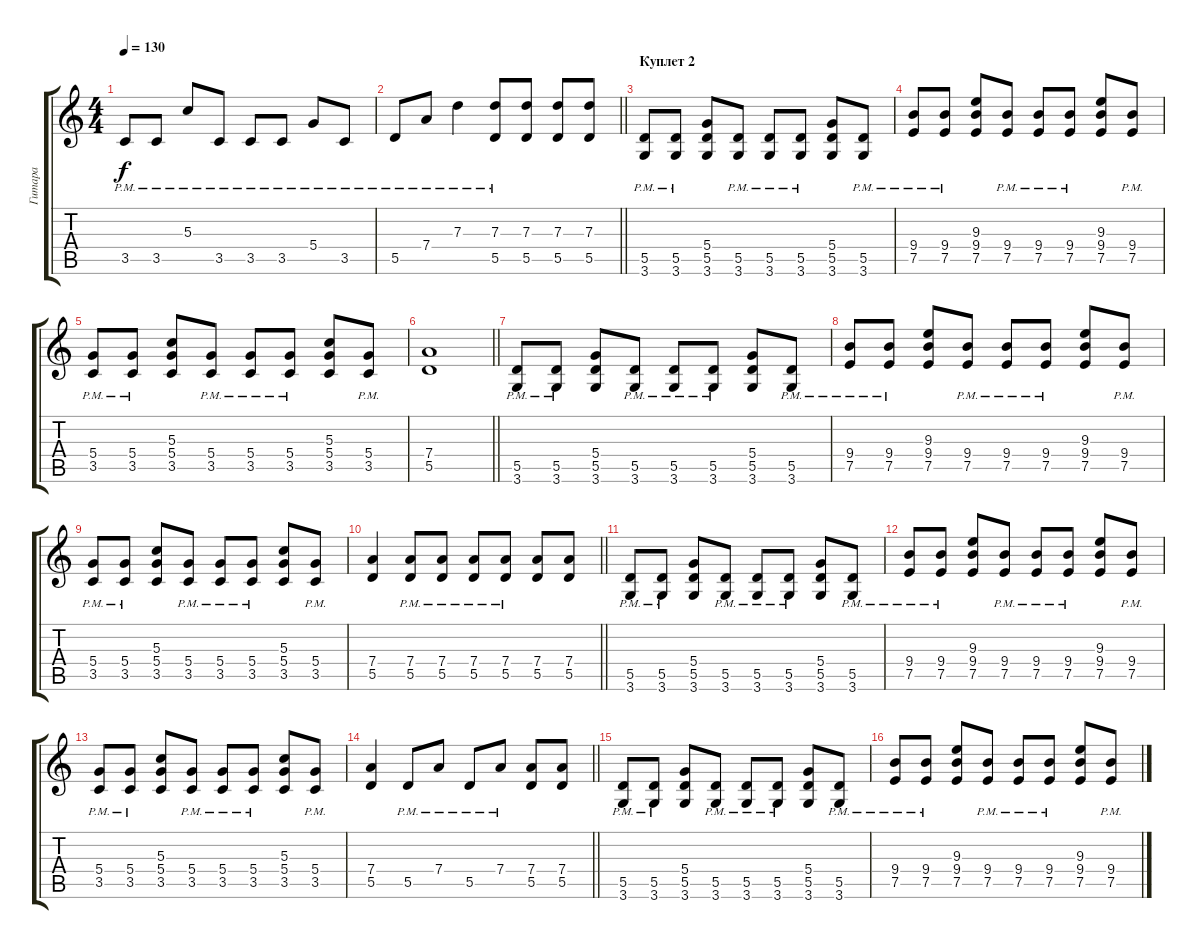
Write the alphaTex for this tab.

\track ("Гитара" "Гитара") {instrument distortionguitar}
\staff {score tabs}
\tuning (E4 B3 G3 D3 A2 E2) {hide}
\ts (4 4)
\tempo 130
\clef g2
\ks c
3.5{pm}.8{dy f} 3.5{pm}.8 5.3{pm}.8 3.5{pm}.8 3.5{pm}.8 3.5{pm}.8 5.4{pm}.8 3.5{pm}.8 |
\barLineRight lightlight
5.5{pm}.8 7.4{pm}.8 7.3{pm}.4 (7.3{pm} 5.5{pm}).8 (7.3 5.5).8 (7.3 5.5).8 (7.3 5.5).8 |
\section ("" "Куплет 2")
(5.5{pm} 3.6{pm}).8 (5.5{pm} 3.6{pm}).8 (5.4 5.5 3.6).8 (5.5{pm} 3.6{pm}).8 (5.5{pm} 3.6{pm}).8 (5.5{pm} 3.6{pm}).8 (5.4 5.5 3.6).8 (5.5{pm} 3.6{pm}).8 |
(9.4{pm} 7.5{pm}).8 (9.4{pm} 7.5{pm}).8 (9.3 9.4 7.5).8 (9.4{pm} 7.5{pm}).8 (9.4{pm} 7.5{pm}).8 (9.4{pm} 7.5{pm}).8 (9.3 9.4 7.5).8 (9.4{pm} 7.5{pm}).8 |
(5.4{pm} 3.5{pm}).8 (5.4{pm} 3.5{pm}).8 (5.3 5.4 3.5).8 (5.4{pm} 3.5{pm}).8 (5.4{pm} 3.5{pm}).8 (5.4{pm} 3.5{pm}).8 (5.3 5.4 3.5).8 (5.4{pm} 3.5{pm}).8 |
\barLineRight lightlight
(7.4 5.5).1 |
(5.5{pm} 3.6{pm}).8 (5.5{pm} 3.6{pm}).8 (5.4 5.5 3.6).8 (5.5{pm} 3.6{pm}).8 (5.5{pm} 3.6{pm}).8 (5.5{pm} 3.6{pm}).8 (5.4 5.5 3.6).8 (5.5{pm} 3.6{pm}).8 |
(9.4{pm} 7.5{pm}).8 (9.4{pm} 7.5{pm}).8 (9.3 9.4 7.5).8 (9.4{pm} 7.5{pm}).8 (9.4{pm} 7.5{pm}).8 (9.4{pm} 7.5{pm}).8 (9.3 9.4 7.5).8 (9.4{pm} 7.5{pm}).8 |
(5.4{pm} 3.5{pm}).8 (5.4{pm} 3.5{pm}).8 (5.3 5.4 3.5).8 (5.4{pm} 3.5{pm}).8 (5.4{pm} 3.5{pm}).8 (5.4{pm} 3.5{pm}).8 (5.3 5.4 3.5).8 (5.4{pm} 3.5{pm}).8 |
\barLineRight lightlight
(7.4 5.5).4 (7.4{pm} 5.5{pm}).8 (7.4{pm} 5.5{pm}).8 (7.4{pm} 5.5{pm}).8 (7.4{pm} 5.5{pm}).8 (7.4 5.5).8 (7.4 5.5).8 |
(5.5{pm} 3.6{pm}).8 (5.5{pm} 3.6{pm}).8 (5.4 5.5 3.6).8 (5.5{pm} 3.6{pm}).8 (5.5{pm} 3.6{pm}).8 (5.5{pm} 3.6{pm}).8 (5.4 5.5 3.6).8 (5.5{pm} 3.6{pm}).8 |
(9.4{pm} 7.5{pm}).8 (9.4{pm} 7.5{pm}).8 (9.3 9.4 7.5).8 (9.4{pm} 7.5{pm}).8 (9.4{pm} 7.5{pm}).8 (9.4{pm} 7.5{pm}).8 (9.3 9.4 7.5).8 (9.4{pm} 7.5{pm}).8 |
(5.4{pm} 3.5{pm}).8 (5.4{pm} 3.5{pm}).8 (5.3 5.4 3.5).8 (5.4{pm} 3.5{pm}).8 (5.4{pm} 3.5{pm}).8 (5.4{pm} 3.5{pm}).8 (5.3 5.4 3.5).8 (5.4{pm} 3.5{pm}).8 |
\barLineRight lightlight
(7.4 5.5).4 5.5{pm}.8 7.4{pm}.8 5.5{pm}.8 7.4{pm}.8 (7.4 5.5).8 (7.4 5.5).8 |
(5.5{pm} 3.6{pm}).8 (5.5{pm} 3.6{pm}).8 (5.4 5.5 3.6).8 (5.5{pm} 3.6{pm}).8 (5.5{pm} 3.6{pm}).8 (5.5{pm} 3.6{pm}).8 (5.4 5.5 3.6).8 (5.5{pm} 3.6{pm}).8 |
(9.4{pm} 7.5{pm}).8 (9.4{pm} 7.5{pm}).8 (9.3 9.4 7.5).8 (9.4{pm} 7.5{pm}).8 (9.4{pm} 7.5{pm}).8 (9.4{pm} 7.5{pm}).8 (9.3 9.4 7.5).8 (9.4{pm} 7.5{pm}).8
